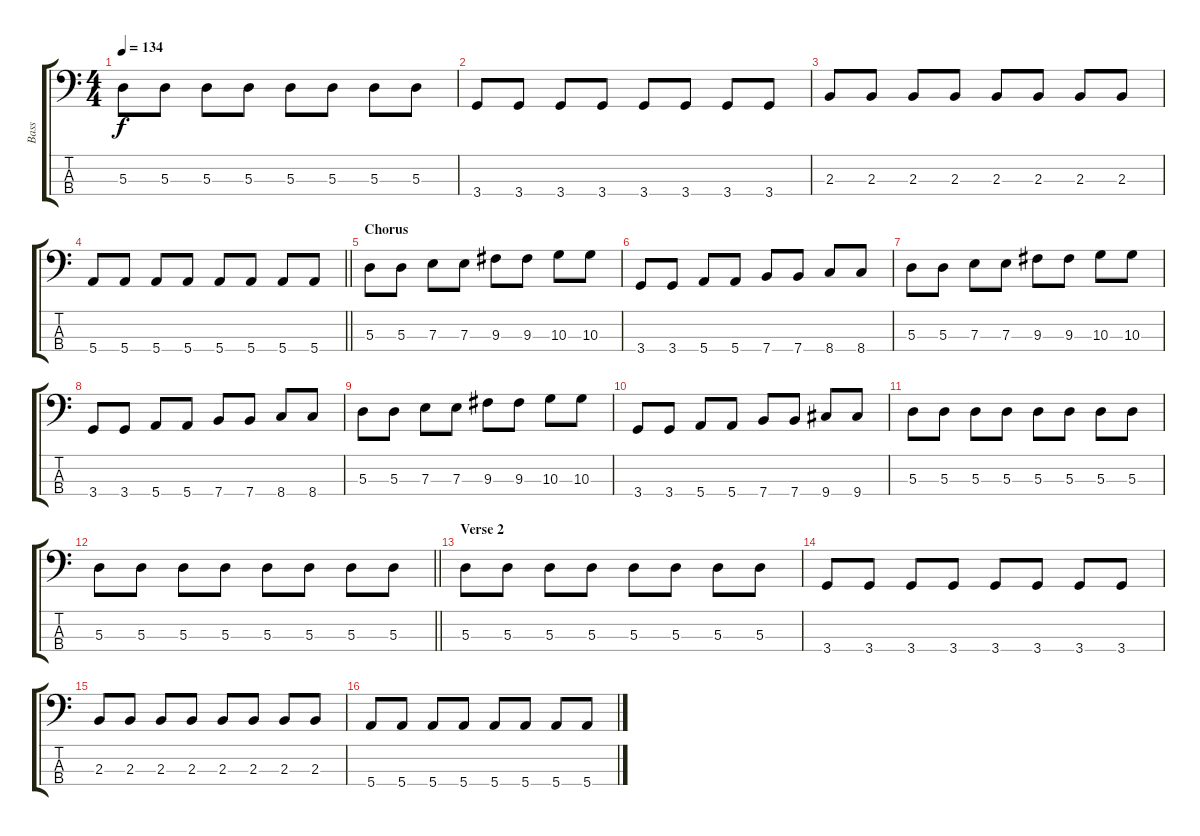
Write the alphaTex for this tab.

\track ("Bass" "Bass") {instrument electricbassfinger}
\staff {score tabs}
\tuning (G2 D2 A1 E1) {hide}
\ts (4 4)
\tempo 134
\clef f4
\ks c
5.3.8{dy f} 5.3.8 5.3.8 5.3.8 5.3.8 5.3.8 5.3.8 5.3.8 |
3.4.8 3.4.8 3.4.8 3.4.8 3.4.8 3.4.8 3.4.8 3.4.8 |
2.3.8 2.3.8 2.3.8 2.3.8 2.3.8 2.3.8 2.3.8 2.3.8 |
\barLineRight lightlight
5.4.8 5.4.8 5.4.8 5.4.8 5.4.8 5.4.8 5.4.8 5.4.8 |
\section ("" "Chorus")
5.3.8 5.3.8 7.3.8 7.3.8 9.3.8 9.3.8 10.3.8 10.3.8 |
3.4.8 3.4.8 5.4.8 5.4.8 7.4.8 7.4.8 8.4.8 8.4.8 |
5.3.8 5.3.8 7.3.8 7.3.8 9.3.8 9.3.8 10.3.8 10.3.8 |
3.4.8 3.4.8 5.4.8 5.4.8 7.4.8 7.4.8 8.4.8 8.4.8 |
5.3.8 5.3.8 7.3.8 7.3.8 9.3.8 9.3.8 10.3.8 10.3.8 |
3.4.8 3.4.8 5.4.8 5.4.8 7.4.8 7.4.8 9.4.8 9.4.8 |
5.3.8 5.3.8 5.3.8 5.3.8 5.3.8 5.3.8 5.3.8 5.3.8 |
\barLineRight lightlight
5.3.8 5.3.8 5.3.8 5.3.8 5.3.8 5.3.8 5.3.8 5.3.8 |
\section ("" "Verse 2")
5.3.8 5.3.8 5.3.8 5.3.8 5.3.8 5.3.8 5.3.8 5.3.8 |
3.4.8 3.4.8 3.4.8 3.4.8 3.4.8 3.4.8 3.4.8 3.4.8 |
2.3.8 2.3.8 2.3.8 2.3.8 2.3.8 2.3.8 2.3.8 2.3.8 |
5.4.8 5.4.8 5.4.8 5.4.8 5.4.8 5.4.8 5.4.8 5.4.8
